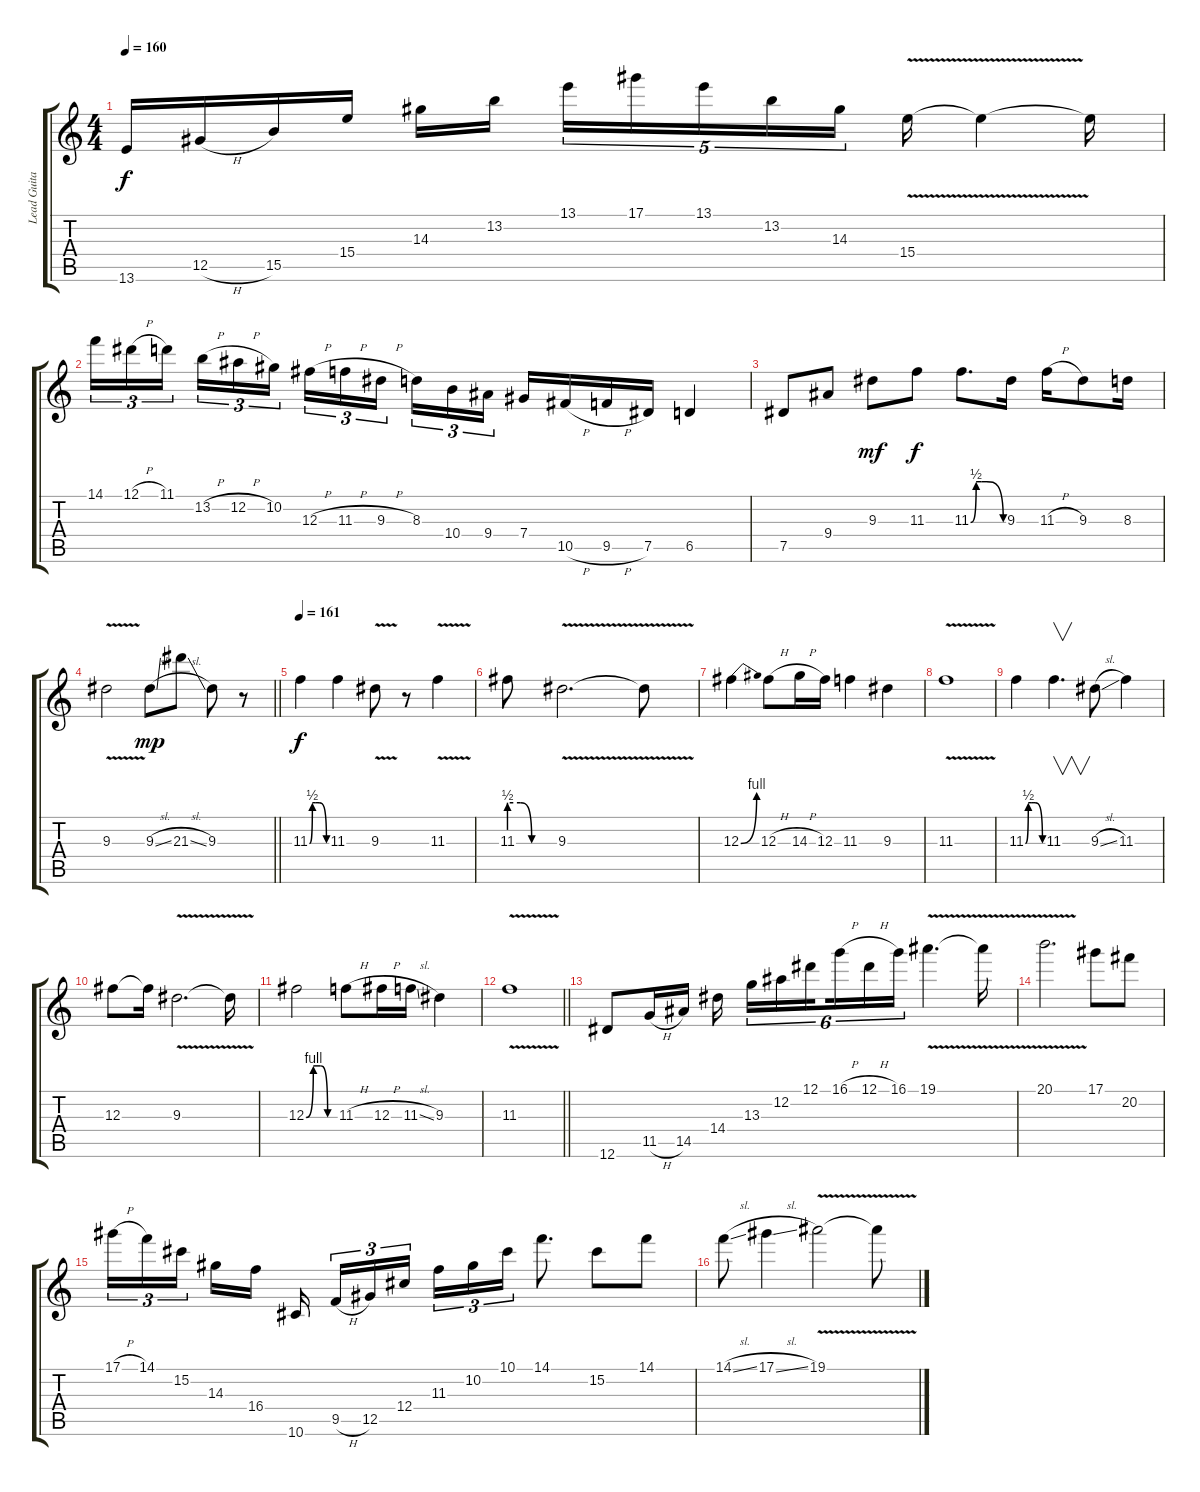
\track ("Lead Guitar" "Lead Guita") {instrument overdrivenguitar}
\staff {score tabs}
\tuning (Eb4 Bb3 Gb3 Db3 Ab2 Eb2) {hide}
\ts (4 4)
\tempo 160
\clef g2
\ks c
13.6.16{dy f} 12.5{h}.16 15.5.16 15.4.16 14.3.16 13.2.16{beam splitsecondary} 13.1.16{tu (5 4)} 17.1.16{tu (5 4)} 13.1.16{tu (5 4)} 13.2.16{tu (5 4)} 14.3.16{tu (5 4) beam splitsecondary} 15.4{v}.16 15.4{t}.4 15.4{t}.16 |
14.1.16{tu (3 2)} 12.1{h}.16{tu (3 2)} 11.1.16{tu (3 2) beam splitsecondary} 13.2{h}.16{tu (3 2)} 12.2{h}.16{tu (3 2)} 10.2.16{tu (3 2)} 12.3{h}.16{tu (3 2)} 11.3{h}.16{tu (3 2)} 9.3{h}.16{tu (3 2) beam splitsecondary} 8.3.16{tu (3 2)} 10.4.16{tu (3 2)} 9.4.16{tu (3 2)} 7.4.16 10.5{h}.16 9.5{h}.16 7.5.16 6.5.4 |
7.5.8 9.4.8 9.3.8{dy mf} 11.3.8{dy f} 11.3{be (custom 0 0 10 2 20 2 30 2 60 0)}.8{d} 9.3.16 11.3{h}.16 9.3.8 8.3.16 |
\barLineRight lightlight
9.3{v}.2 9.3{sl}.8{dy mp} 21.3{sl}.8 9.3.8 r.8 |
\tempo 161
11.3{be (custom 0 0 10 2 20 2 30 2 34 2 60 0)}.4{dy f} 11.3.4 9.3{v}.8 r.8 11.3{v}.4 |
11.3{be (custom 0 2 15 2 30 0 60 0)}.8 9.3{v}.2{d} 9.3{t}.8 |
12.3{be (bend 0 0 60 4)}.4 12.3{h}.8 14.3{h}.16 12.3.16 11.3.4 9.3.4 |
11.3{v}.1 |
11.3{be (custom 0 0 10 2 20 2 30 2 34 2 60 0)}.4 11.3.4{v d} 9.3{sl}.8 11.3.4 |
12.3.8 12.3{t}.16 9.3{v}.2{d} 9.3{t}.16 |
12.3{be (custom 0 0 15 4 30 4 45 0 60 0)}.2 11.3{h}.8 12.3{h}.16 11.3{sl}.16 9.3.4 |
\barLineRight lightlight
11.3{v}.1 |
12.6.8{txt ""} 11.5{h}.16 14.5.16 14.4.16{beam splitsecondary} 13.3.16{tu (6 4)} 12.2.16{tu (6 4)} 12.1.16{tu (6 4) beam splitsecondary} 16.1{h}.16{tu (6 4)} 12.1{h}.16{tu (6 4)} 16.1.16{tu (6 4)} 19.1{v}.4{d} 19.1{t}.16 |
\ks aminor
20.1{v}.2{d} 17.1.8 20.2.8 |
17.1{h}.16{tu (3 2)} 14.1.16{tu (3 2)} 15.2.16{tu (3 2) beam splitsecondary} 14.3.16 16.4.16 10.6.16{beam splitsecondary} 9.5{h}.16{tu (3 2)} 12.5.16{tu (3 2)} 12.4.16{tu (3 2) beam splitsecondary} 11.3.16{tu (3 2)} 10.2.16{tu (3 2)} 10.1.16{tu (3 2)} 14.1.8{d} 15.2.8 14.1.8 |
14.1{sl}.8 17.1{sl}.4 19.1{v}.2 19.1{t}.8
